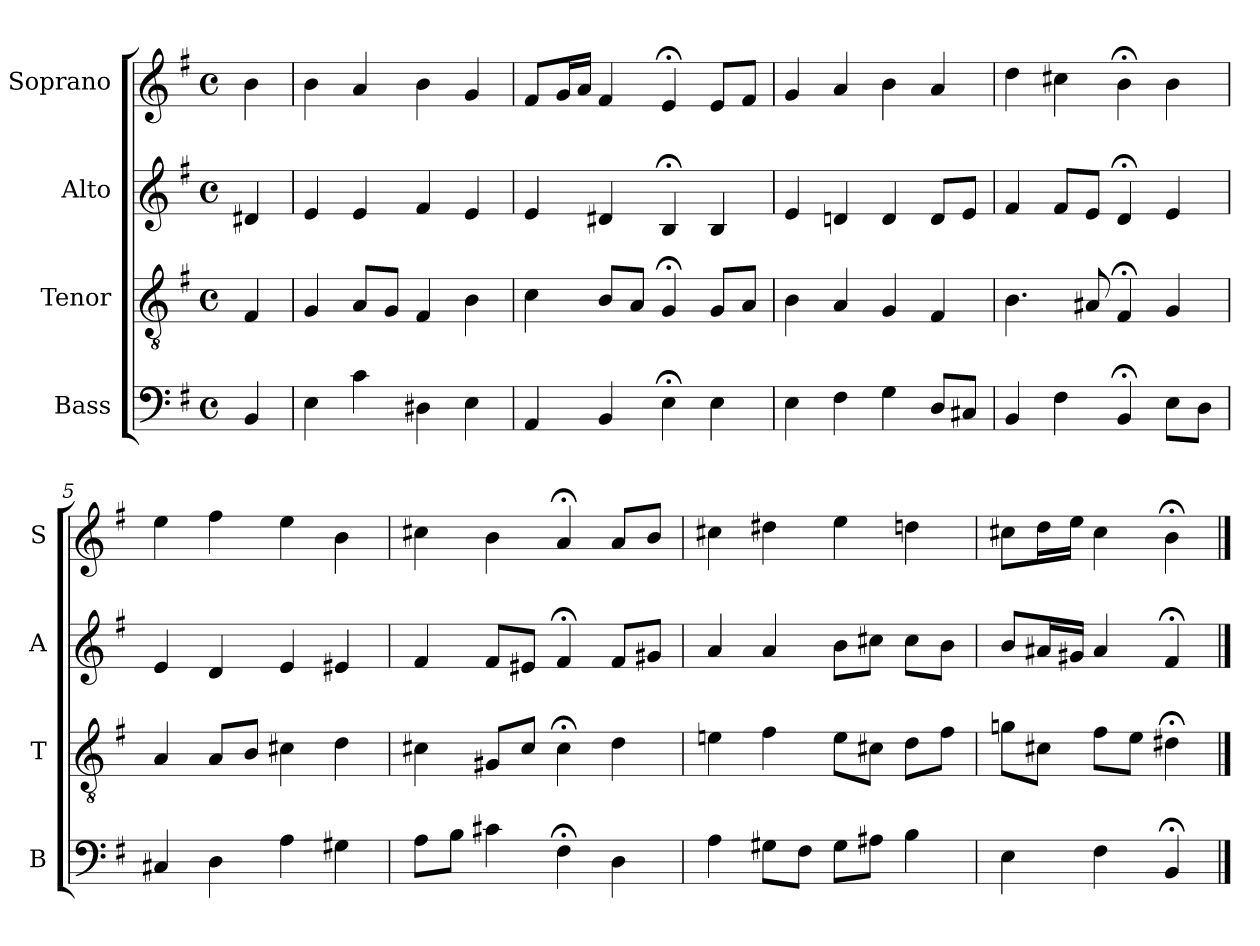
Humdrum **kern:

**kern	**kern	**kern	**kern
*part4	*part3	*part2	*part1
*staff4	*staff3	*staff2	*staff1
*I"Bass	*I"Tenor	*I"Alto	*I"Soprano
*I'B	*I'T	*I'A	*I'S
*clefF4	*clefGv2	*clefG2	*clefG2
*k[f#]	*k[f#]	*k[f#]	*k[f#]
*e:	*e:	*e:	*e:
*M4/4	*M4/4	*M4/4	*M4/4
*met(c)	*met(c)	*met(c)	*met(c)
*MM100	*MM100	*MM100	*MM100
=	=	=	=
4BB	4F#	4d#X	4b
=1	=1	=1	=1
4E	4G	4e	4b
4c	8AL	4e	4a
.	8GJ	.	.
4D#Xi	4F#i	4f#	4b
4Ei	4Bi	4e	4g
=2	=2	=2	=2
4AA	4c	4e	8f#L
.	.	.	16gL
.	.	.	16aJJ
4BB	8BL	4d#X	4f#
.	8AJ	.	.
4E;<	4G;<	4B;<	4e;<
4E	8GL	4B	8eL
.	8AJ	.	8f#J
=3	=3	=3	=3
4E	4B	4e	4g
4F#	4A	4dn	4a
4G	4G	4d	4b
8DL	4F#	8dL	4a
8C#XJ	.	8eJ	.
=4	=4	=4	=4
4BB	4.B	4f#	4dd
4F#	.	8f#L	4cc#X
.	8A#X	8eJ	.
4BB;<	4F#;<	4d;<	4b;<
8EL	4G	4e	4b
8DJ	.	.	.
=5	=5	=5	=5
4C#X	4A	4e	4ee
4D	8AL	4d	4ff#
.	8BJ	.	.
4A	4c#X	4e	4ee
4G#X	4d	4e#Xi	4bi
=6	=6	=6	=6
8AL	4c#X	4f#i	4cc#Xi
8BJ	.	.	.
4c#X	8G#XL	8f#L	4b
.	8c#J	8e#XJ	.
4F#;<	4c#;<	4f#;<	4a;<
4D	4d	8f#L	8aL
.	.	8g#XJ	8bJ
=7	=7	=7	=7
4A	4en	4a	4cc#X
8G#XL	4f#	4a	4dd#X
8F#J	.	.	.
8G#L	8eL	8bL	4ee
8A#XJ	8c#XJ	8cc#XJ	.
4B	8dL	8cc#L	4ddn
.	8f#J	8bJ	.
=8	=8	=8	=8
4E	8gnL	8bL	8cc#XL
.	8c#XJ	16a#XL	16ddL
.	.	16g#XJJ	16eeJJ
4F#	8f#L	4a#	4cc#
.	8eJ	.	.
4BB;<	4d#X;<	4f#;<	4b;<
==	==	==	==
*-	*-	*-	*-
